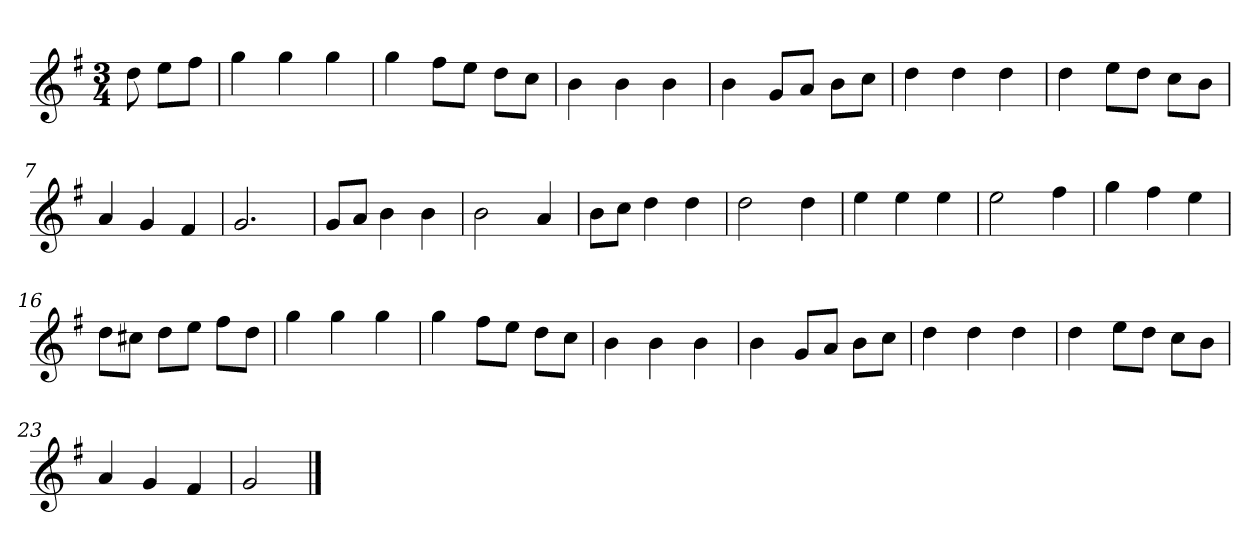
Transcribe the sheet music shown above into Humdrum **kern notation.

**kern
*part1
*staff1
*k[f#]
*M3/4
*MM120
=
8dd
8eeL
8ff#J
=1
4gg
4gg
4gg
=2
4gg
8ff#L
8eeJ
8ddL
8ccJ
=3
4b
4b
4b
=4
4b
8gL
8aJ
8bL
8ccJ
=5
4dd
4dd
4dd
=6
4dd
8eeL
8ddJ
8ccL
8bJ
=7
4a
4g
4f#
=8
2.g
=9
8gL
8aJ
4b
4b
=10
2b
4a
=11
8bL
8ccJ
4dd
4dd
=12
2dd
4dd
=13
4ee
4ee
4ee
=14
2ee
4ff#
=15
4gg
4ff#
4ee
=16
8ddL
8cc#XJ
8ddL
8eeJ
8ff#L
8ddJ
=17
4gg
4gg
4gg
=18
4gg
8ff#L
8eeJ
8ddL
8ccJ
=19
4b
4b
4b
=20
4b
8gL
8aJ
8bL
8ccJ
=21
4dd
4dd
4dd
=22
4dd
8eeL
8ddJ
8ccL
8bJ
=23
4a
4g
4f#
=24
2g
==
*-
